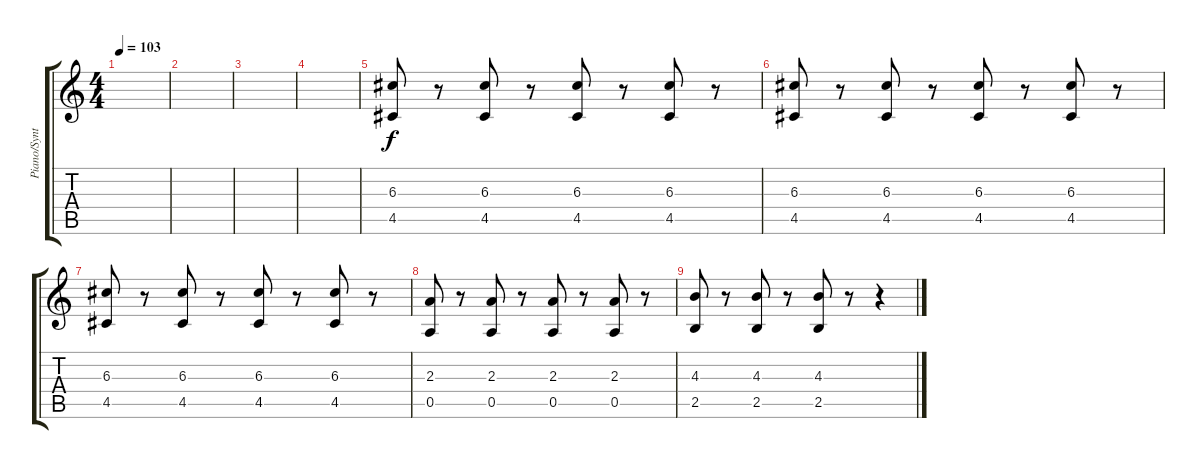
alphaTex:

\track ("Piano/Synth 3" "Piano/Synt") {instrument contrabass}
\staff {score tabs}
\tuning (E4 B3 G3 D3 A2 E2) {hide}
\ts (4 4)
\tempo 103
\clef g2
\ks c
|
|
|
|
(6.3 4.5).8 r.8 (6.3 4.5).8 r.8 (6.3 4.5).8 r.8 (6.3 4.5).8 r.8 |
(6.3 4.5).8 r.8 (6.3 4.5).8 r.8 (6.3 4.5).8 r.8 (6.3 4.5).8 r.8 |
(6.3 4.5).8 r.8{txt ""} (6.3 4.5).8 r.8 (6.3 4.5).8 r.8 (6.3 4.5).8 r.8 |
(2.3 0.5).8 r.8 (2.3 0.5).8 r.8 (2.3 0.5).8 r.8 (2.3 0.5).8 r.8 |
(4.3 2.5).8 r.8 (4.3 2.5).8 r.8 (4.3 2.5).8 r.8 r.4
